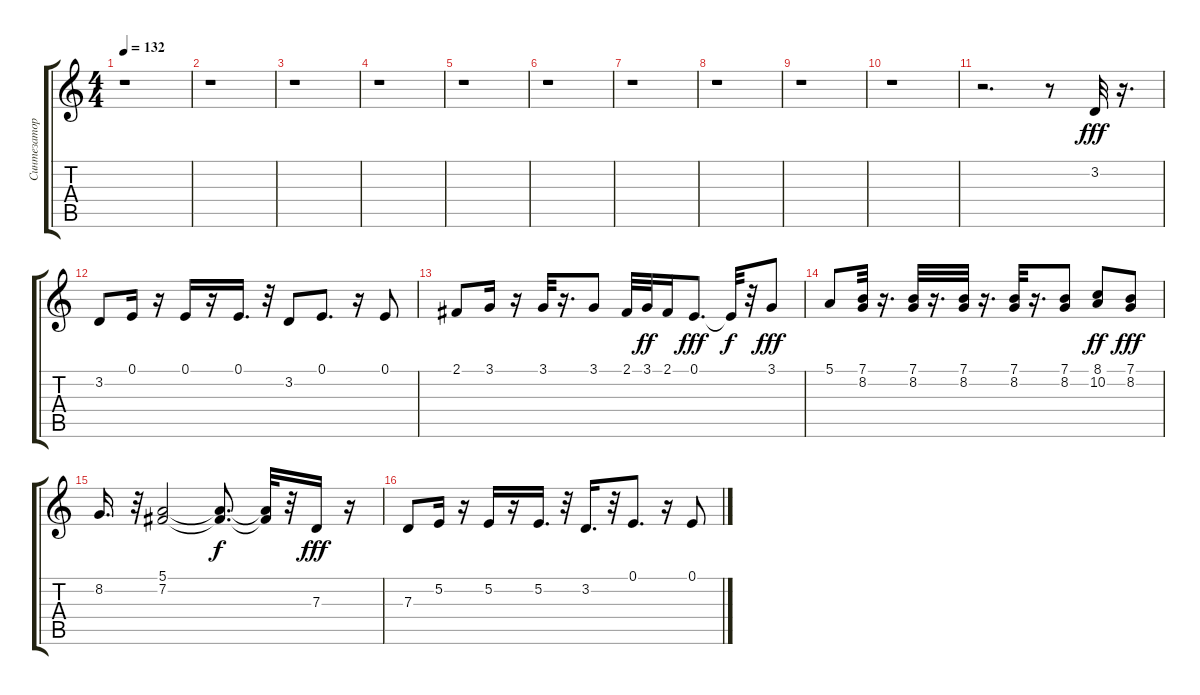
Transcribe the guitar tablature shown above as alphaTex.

\track ("Синтезатор (Аккордеон)" "Синтезатор") {instrument tangoaccordion}
\staff {score tabs}
\tuning (E4 B3 G3 D3 A2 E2) {hide}
\ts (4 4)
\tempo 132
\clef g2
\ks c
r.1{dy f} |
r.1 |
r.1 |
r.1 |
r.1 |
r.1 |
r.1 |
r.1 |
r.1 |
r.1 |
r.2{d} r.8 3.2.32{dy fff} r.16{d} |
3.2.8 0.1.16 r.16 0.1.16 r.16 0.1.16{d} r.32 3.2.8 0.1.8{d} r.16 0.1.8 |
2.1.8 3.1.16 r.16 3.1.32 r.16{d} 3.1.8 2.1.32 3.1.32{dy ff} 2.1.16 0.1.8{d dy fff} 0.1{t}.32{dy f} r.32 3.1.8{dy fff} |
5.1.8 (7.1 8.2).32 r.16{d} (7.1 8.2).32 r.16{d} (7.1 8.2).32 r.16{d} (7.1 8.2).32 r.16{d} (7.1 8.2).8 (8.1 10.2).8{dy ff} (7.1 8.2).8{dy fff} |
8.2.16{d} r.32 (5.1 7.2).2 (5.1{t} 7.2{t}).8{d dy f} (5.1{t} 7.2{t}).32 r.32 7.3.16{dy fff} r.16 |
7.3.8 5.2.16 r.16 5.2.16 r.16 5.2.16{d} r.32 3.2.16{d} r.32 0.1.8{d} r.16 0.1.8
